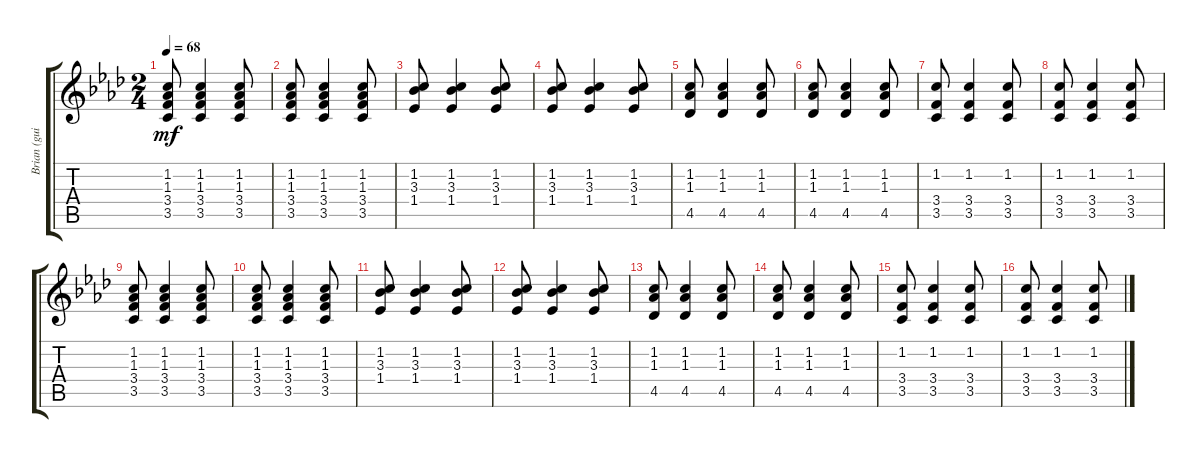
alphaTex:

\track ("Brian (guitar 2)" "Brian (gui") {instrument distortionguitar}
\staff {score tabs}
\tuning (E4 B3 G3 D3 A2 E2) {hide}
\ts (2 4)
\tempo 68
\clef g2
\ks fminor
(1.2 1.3 3.4 3.5).8{dy mf} (1.2 1.3 3.4 3.5).4 (1.2 1.3 3.4 3.5).8 |
(1.2 1.3 3.4 3.5).8 (1.2 1.3 3.4 3.5).4 (1.2 1.3 3.4 3.5).8 |
(1.2 3.3 1.4).8 (1.2 3.3 1.4).4 (1.2 3.3 1.4).8 |
(1.2 3.3 1.4).8 (1.2 3.3 1.4).4 (1.2 3.3 1.4).8 |
(1.2 1.3 4.5).8 (1.2 1.3 4.5).4 (1.2 1.3 4.5).8 |
(1.2 1.3 4.5).8 (1.2 1.3 4.5).4 (1.2 1.3 4.5).8 |
(1.2 3.4 3.5).8 (1.2 3.4 3.5).4 (1.2 3.4 3.5).8 |
(1.2 3.4 3.5).8 (1.2 3.4 3.5).4 (1.2 3.4 3.5).8 |
(1.2 1.3 3.4 3.5).8 (1.2 1.3 3.4 3.5).4 (1.2 1.3 3.4 3.5).8 |
(1.2 1.3 3.4 3.5).8 (1.2 1.3 3.4 3.5).4 (1.2 1.3 3.4 3.5).8 |
(1.2 3.3 1.4).8 (1.2 3.3 1.4).4 (1.2 3.3 1.4).8 |
(1.2 3.3 1.4).8 (1.2 3.3 1.4).4 (1.2 3.3 1.4).8 |
(1.2 1.3 4.5).8 (1.2 1.3 4.5).4 (1.2 1.3 4.5).8 |
(1.2 1.3 4.5).8 (1.2 1.3 4.5).4 (1.2 1.3 4.5).8 |
(1.2 3.4 3.5).8 (1.2 3.4 3.5).4 (1.2 3.4 3.5).8 |
(1.2 3.4 3.5).8 (1.2 3.4 3.5).4 (1.2 3.4 3.5).8
